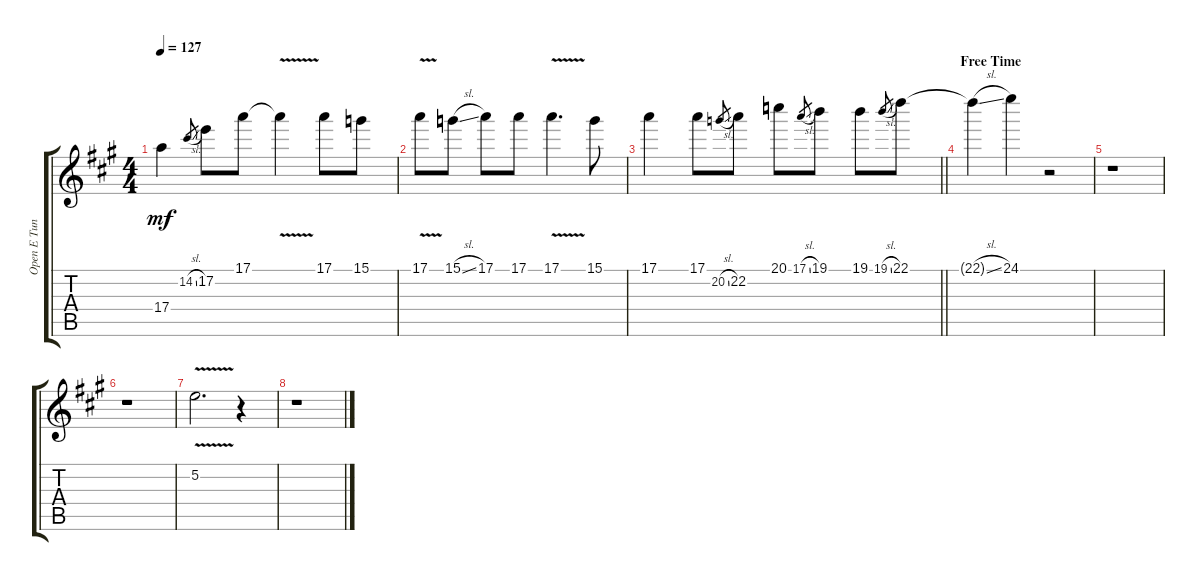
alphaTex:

\track ("Open E Tuning Dist Gtr." "Open E Tun") {instrument distortionguitar}
\staff {score tabs}
\tuning (E4 B3 Ab3 E3 B2 E2) {hide}
\ts (4 4)
\tempo 127
\clef g2
\ks a
17.4{t}.4{dy mf} 14.2{sl}.8{gr} 17.2.8 17.1.8 17.1{v t}.4 17.1.8 15.1.8 |
17.1{v}.8 15.1{sl}.8 17.1.8 17.1.8 17.1{v}.4{d} 15.1.8 |
\barLineRight lightlight
17.1.4 17.1.8 20.2{sl}.8{gr} 22.2.8 20.1.8 17.1{sl}.8{gr} 19.1.8 19.1.8 19.1{sl}.8{gr} 22.1.8 |
\section ("" "Free Time")
22.1{sl t}.4 24.1.4 r.2 |
r.1 |
r.1 |
5.2{v}.2{d} r.4 |
r.1
